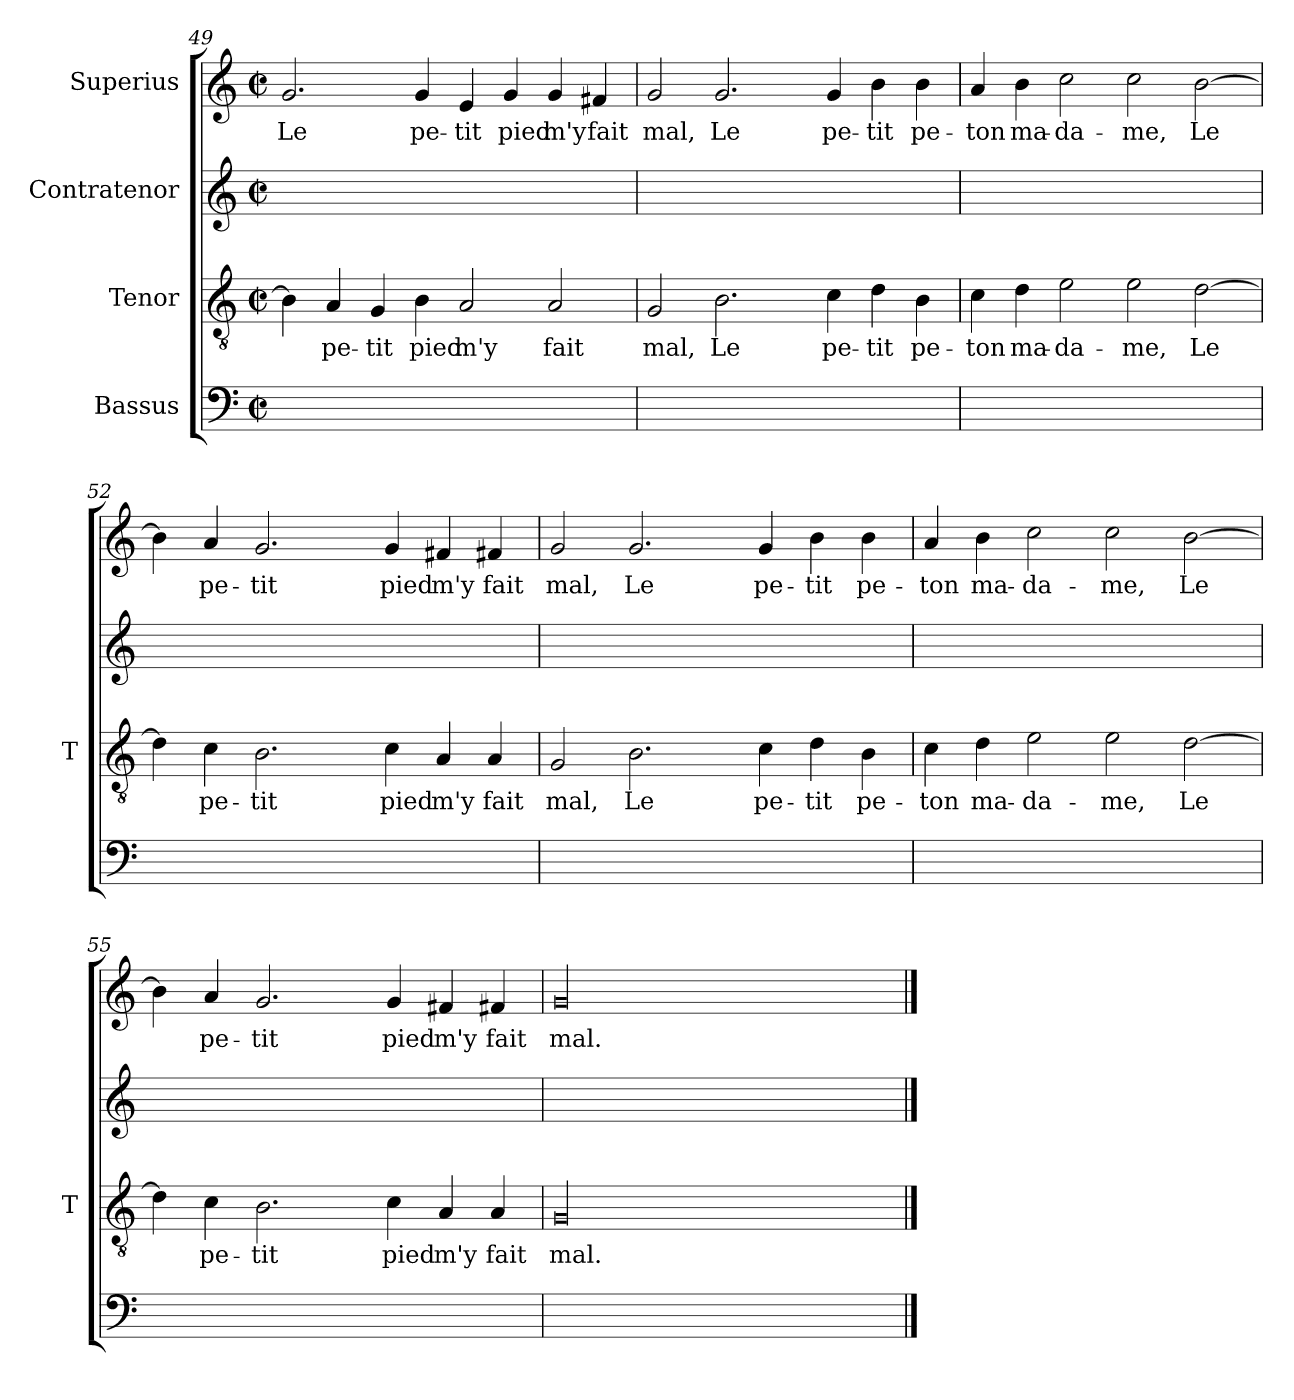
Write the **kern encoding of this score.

**kern	**kern	**text	**kern	**kern	**text
*part4	*part3	*part3	*part2	*part1	*part1
*staff4	*staff3	*staff3	*staff2	*staff1	*staff1
*I"Bassus	*I"Tenor	*	*I"Contratenor	*I"Superius	*
*	*I'T	*	*	*	*
*clefF4	*clefGv2	*	*clefG2	*clefG2	*
*k[]	*k[]	*	*k[]	*k[]	*
*C:	*C:	*	*C:	*C:	*
*M2/2	*M2/2	*	*M2/2	*M2/2	*
*met(c|)	*met(c|)	*	*met(c|)	*met(c|)	*
=49	=49	=49	=49	=49	=49
1ryy	4B]	.	1ryy	2.g	-Le
.	4A	pe-	.	.	.
.	4G	-tit	.	.	.
.	4B	-pied	.	4g	pe-
1ryy	2A	-m'y	1ryy	4e	-tit
.	.	.	.	4g	-pied
.	2A	-fait	.	4g	-m'y
.	.	.	.	4f#X	-fait
=50	=50	=50	=50	=50	=50
1ryy	2G	-mal,	1ryy	2g	-mal,
.	2.B	-Le	.	2.g	-Le
1ryy	.	.	1ryy	.	.
.	4c	pe-	.	4g	pe-
.	4d	-tit	.	4b	-tit
.	4B	pe-	.	4b	pe-
=51	=51	=51	=51	=51	=51
1ryy	4c	-ton	1ryy	4a	-ton
.	4d	ma-	.	4b	ma-
.	2e	da-	.	2cc	da-
1ryy	2e	-me,	1ryy	2cc	-me,
.	[2d	-Le	.	[2b	-Le
!!LO:PB:g=z
=52	=52	=52	=52	=52	=52
1ryy	4d]	.	1ryy	4b]	.
.	4c	pe-	.	4a	pe-
.	2.B	-tit	.	2.g	-tit
1ryy	.	.	1ryy	.	.
.	4c	-pied	.	4g	-pied
.	4A	-m'y	.	4f#X	-m'y
.	4A	-fait	.	4f#X	-fait
=53	=53	=53	=53	=53	=53
1ryy	2G	-mal,	1ryy	2g	-mal,
.	2.B	-Le	.	2.g	-Le
1ryy	.	.	1ryy	.	.
.	4c	pe-	.	4g	pe-
.	4d	-tit	.	4b	-tit
.	4B	pe-	.	4b	pe-
=54	=54	=54	=54	=54	=54
1ryy	4c	-ton	1ryy	4a	-ton
.	4d	ma-	.	4b	ma-
.	2e	da-	.	2cc	da-
1ryy	2e	-me,	1ryy	2cc	-me,
.	[2d	-Le	.	[2b	-Le
=55	=55	=55	=55	=55	=55
1ryy	4d]	.	1ryy	4b]	.
.	4c	pe-	.	4a	pe-
.	2.B	-tit	.	2.g	-tit
1ryy	.	.	1ryy	.	.
.	4c	-pied	.	4g	-pied
.	4A	-m'y	.	4f#X	-m'y
.	4A	-fait	.	4f#X	-fait
=56	=56	=56	=56	=56	=56
1ryy	00G	-mal.	1ryy	00g	-mal.
0.ryy	.	.	0.ryy	.	.
==	==	==	==	==	==
*-	*-	*-	*-	*-	*-
